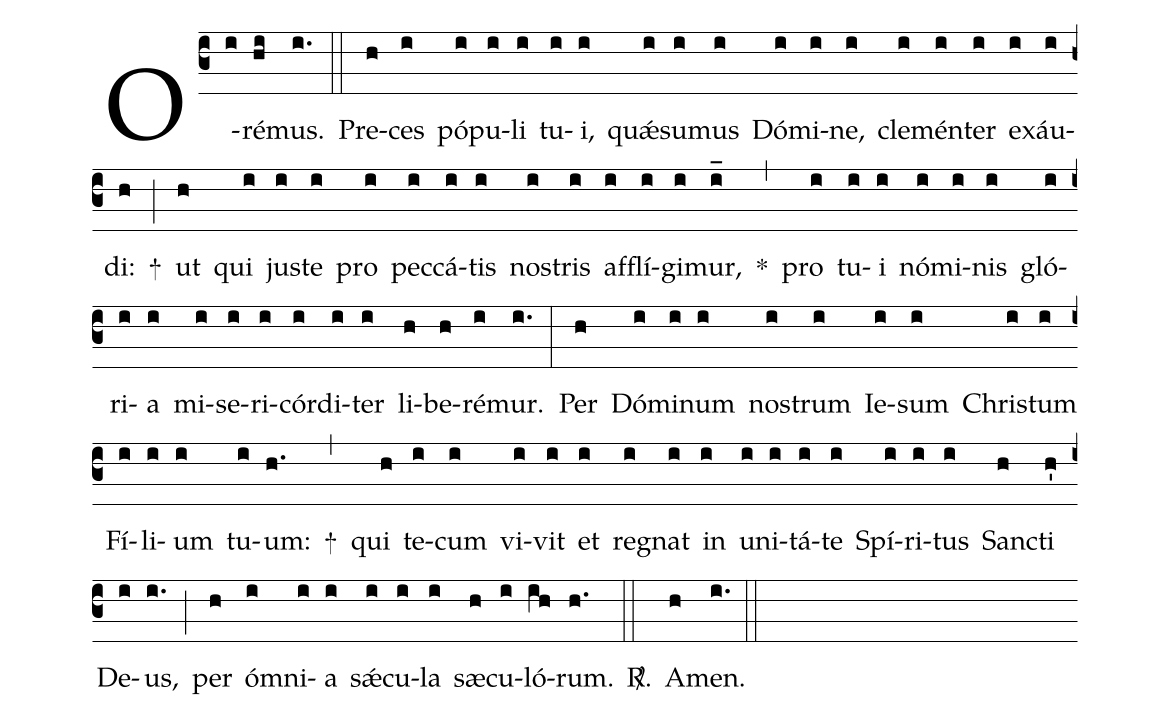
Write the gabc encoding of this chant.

%%
(c3)
O(i)ré(hi)mus.(i.) (::)

Pre(h)ces(i) pó(i)pu(i)li(i) tu(i)i,(i) quǽ(i)su(i)mus(i) Dó(i)mi(i)ne,(i) cle(i)mén(i)ter(i) ex(i)áu(i)di:(h) +(;)
ut(h) qui(i) jus(i)te(i) pro(i) pec(i)cá(i)tis(i) nos(i)tris(i) af(i)flí(i)gi(i)mur,(i_) *(,)
pro(i) tu(i)i(i) nó(i)mi(i)nis(i) gló(i)ri(i)a(i) mi(i)se(i)ri(i)cór(i)di(i)ter(i) li(h)be(h)ré(i)mur.(i.) (:)

Per(h) Dó(i)mi(i)num(i) nos(i)trum(i) Ie(i)sum(i) Chris(i)tum(i) Fí(i)li(i)um(i) tu(i)um:(h.) +(,)
qui(h) te(i)cum(i) vi(i)vit(i) et(i) reg(i)nat(i) in(i) u(i)ni(i)tá(i)te(i) Spí(i)ri(i)tus(i) San(h)cti(h') De(i)us,(i.) (;)
per(h) óm(i)ni(i)a(i) sǽ(i)cu(i)la(i) sæ(h)cu(i)ló(ih)rum.(h.) <sp>R/</sp>.(::)
A(h)men.(i.) (::)
